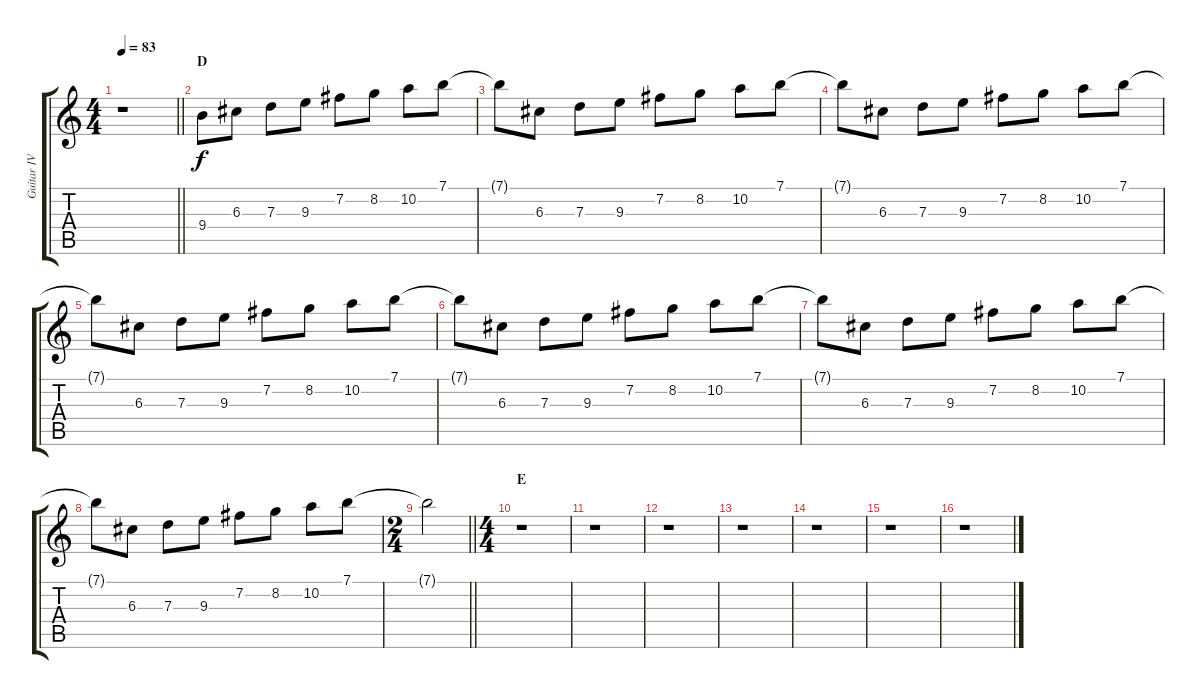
\track ("Guitar IV" "Guitar IV") {instrument overdrivenguitar}
\staff {score tabs}
\tuning (E4 B3 G3 D3 A2 E2) {hide}
\ts (4 4)
\tempo 83
\clef g2
\barLineRight lightlight
\ks c
r.1{dy f} |
\section ("" "D")
9.4.8 6.3.8 7.3.8 9.3.8 7.2.8 8.2.8 10.2.8 7.1.8 |
7.1{t}.8 6.3.8 7.3.8 9.3.8 7.2.8 8.2.8 10.2.8 7.1.8 |
7.1{t}.8 6.3.8 7.3.8 9.3.8 7.2.8 8.2.8 10.2.8 7.1.8 |
7.1{t}.8 6.3.8 7.3.8 9.3.8 7.2.8 8.2.8 10.2.8 7.1.8 |
7.1{t}.8 6.3.8 7.3.8 9.3.8 7.2.8 8.2.8 10.2.8 7.1.8 |
7.1{t}.8 6.3.8 7.3.8 9.3.8 7.2.8 8.2.8 10.2.8 7.1.8 |
7.1{t}.8 6.3.8 7.3.8 9.3.8 7.2.8 8.2.8 10.2.8 7.1.8 |
\ts (2 4)
\barLineRight lightlight
7.1{t}.2 |
\ts (4 4)
\section ("" "E")
r.1 |
r.1 |
r.1 |
r.1 |
r.1 |
r.1 |
r.1
